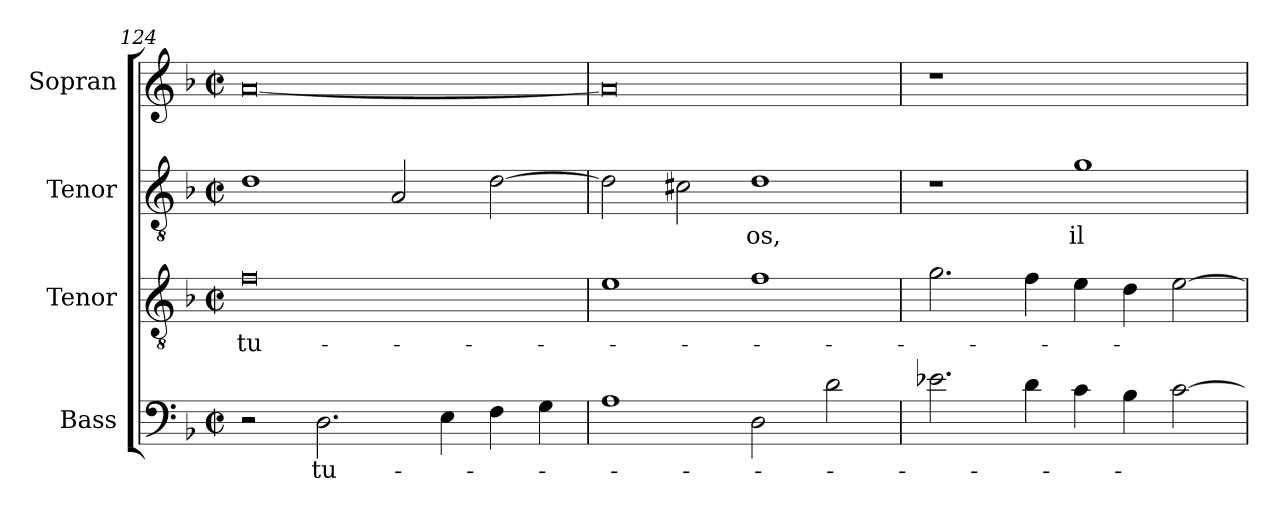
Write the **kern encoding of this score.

**kern	**text	**kern	**text	**kern	**text	**kern
*part4	*part4	*part3	*part3	*part2	*part2	*part1
*staff4	*staff4	*staff3	*staff3	*staff2	*staff2	*staff1
*I"Bass	*	*I"Tenor	*	*I"Tenor	*	*I"Sopran
*	*	*I'Tenor	*	*	*	*
*clefF4	*	*clefGv2	*	*clefGv2	*	*clefG2
*	*	*ITrd7c12	*	*ITrd7c12	*	*
*k[b-]	*	*k[b-]	*	*k[b-]	*	*k[b-]
*F:	*	*F:	*	*F:	*	*F:
*M2/2	*	*M2/2	*	*M2/2	*	*M2/2
*met(c|)	*	*met(c|)	*	*met(c|)	*	*met(c|)
=124	=124	=124	=124	=124	=124	=124
!	!	!	!LO:LY:b:color=#000000	!	!	!
2r	.	0Fi	tu-	1Di	.	[<0ai
!	!LO:LY:b:color=#000000	!	!	!	!	!
2.Di\	tu-	.	.	.	.	.
.	.	.	.	2AAi/	.	.
4Ei\	.	.	.	.	.	.
4Fi\	.	.	.	[>2Di\	.	.
4Gi\	.	.	.	.	.	.
!!LO:LB:g=z
=125	=125	=125	=125	=125	=125	=125
1Ai	.	1Ei	.	2Di\]	.	0ai]
.	.	.	.	2C#Xi\	.	.
!	!	!	!	!	!LO:LY:b:color=#000000	!
2Di\	.	1Fi	.	1Di	-os,	.
2di\	.	.	.	.	.	.
=126	=126	=126	=126	=126	=126	=126
!	!	!	!	!	!	!LO:N:vis=1
2.e-Xi\	.	2.Gi\	.	1r	.	1r
4di\	.	4Fi\	.	.	.	.
!	!	!	!	!	!LO:LY:b:color=#000000	!
4ci\	.	4Ei\	.	1Gi	il-	1ryy
4B-i\	.	4Di\	.	.	.	.
[>2ci\	.	[>2Ei\	.	.	.	.
=	=	=	=	=	=	=
*-	*-	*-	*-	*-	*-	*-
